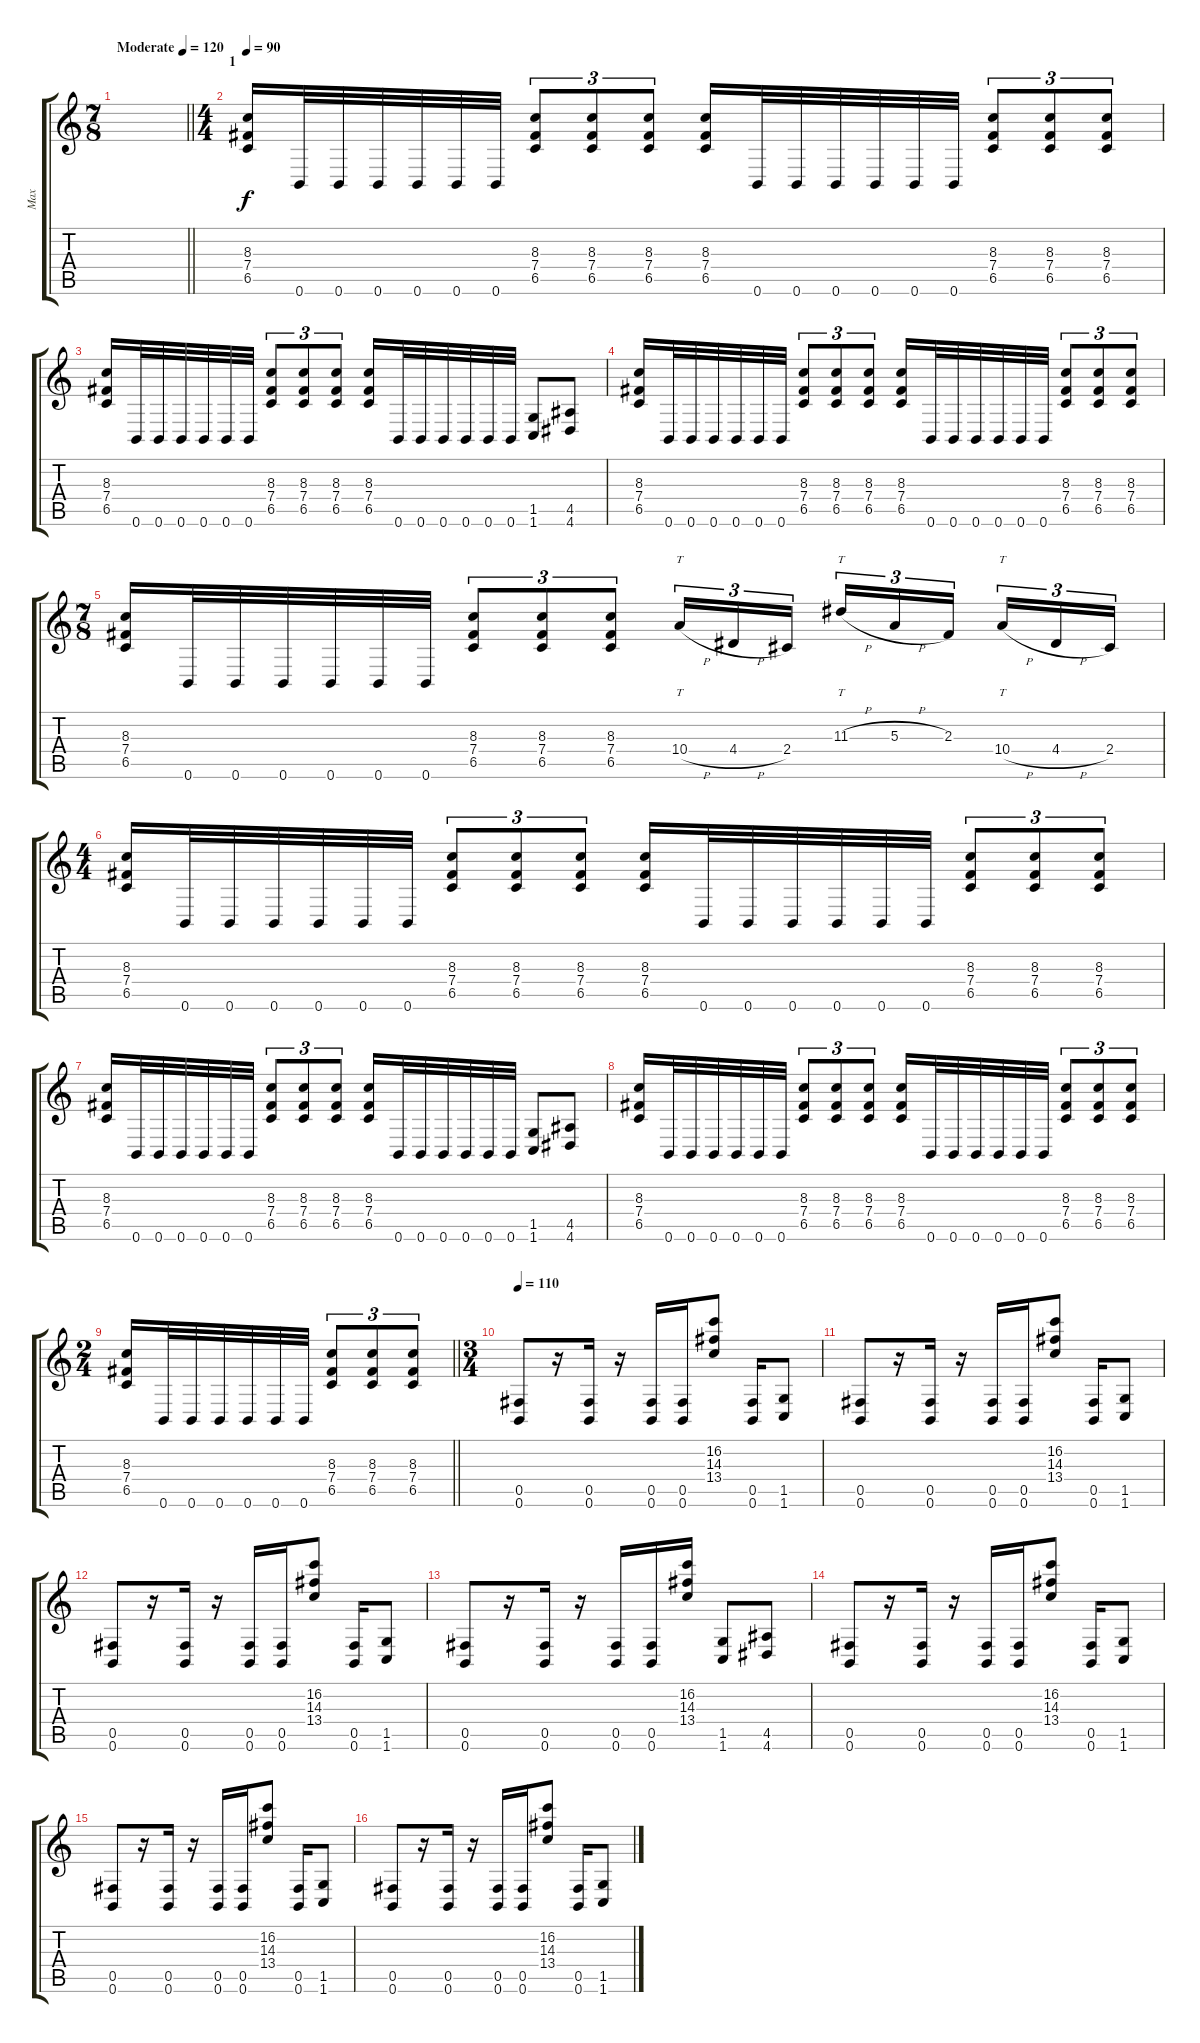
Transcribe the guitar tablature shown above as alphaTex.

\track ("Max" "Max") {instrument distortionguitar}
\staff {score tabs}
\tuning (Db4 Ab3 E3 B2 Gb2 B1) {hide}
\ts (7 8)
\tempo (120 "Moderate")
\clef g2
\barLineRight lightlight
\ks c
|
\ts (4 4)
\section ("" "1")
\tempo 90
(8.3 7.4 6.5).16 0.6.32 0.6.32 0.6.32 0.6.32 0.6.32 0.6.32 (8.3 7.4 6.5).8{tu (3 2)} (8.3 7.4 6.5).8{tu (3 2)} (8.3 7.4 6.5).8{tu (3 2)} (8.3 7.4 6.5).16 0.6.32 0.6.32 0.6.32 0.6.32 0.6.32 0.6.32 (8.3 7.4 6.5).8{tu (3 2)} (8.3 7.4 6.5).8{tu (3 2)} (8.3 7.4 6.5).8{tu (3 2)} |
(8.3 7.4 6.5).16 0.6.32 0.6.32 0.6.32 0.6.32 0.6.32 0.6.32 (8.3 7.4 6.5).8{tu (3 2)} (8.3 7.4 6.5).8{tu (3 2)} (8.3 7.4 6.5).8{tu (3 2)} (8.3 7.4 6.5).16 0.6.32 0.6.32 0.6.32 0.6.32 0.6.32 0.6.32 (1.5 1.6).8 (4.5 4.6).8 |
(8.3 7.4 6.5).16 0.6.32 0.6.32 0.6.32 0.6.32 0.6.32 0.6.32 (8.3 7.4 6.5).8{tu (3 2)} (8.3 7.4 6.5).8{tu (3 2)} (8.3 7.4 6.5).8{tu (3 2)} (8.3 7.4 6.5).16 0.6.32 0.6.32 0.6.32 0.6.32 0.6.32 0.6.32 (8.3 7.4 6.5).8{tu (3 2)} (8.3 7.4 6.5).8{tu (3 2)} (8.3 7.4 6.5).8{tu (3 2)} |
\ts (7 8)
(8.3 7.4 6.5).16 0.6.32 0.6.32 0.6.32 0.6.32 0.6.32 0.6.32 (8.3 7.4 6.5).8{tu (3 2)} (8.3 7.4 6.5).8{tu (3 2)} (8.3 7.4 6.5).8{tu (3 2)} 10.4{h}.16{tt tu (3 2)} 4.4{h}.16{tu (3 2)} 2.4.16{tu (3 2)} 11.3{h}.16{tt tu (3 2)} 5.3{h}.16{tu (3 2)} 2.3.16{tu (3 2)} 10.4{h}.16{tt tu (3 2)} 4.4{h}.16{tu (3 2)} 2.4.16{tu (3 2)} |
\ts (4 4)
(8.3 7.4 6.5).16 0.6.32 0.6.32 0.6.32 0.6.32 0.6.32 0.6.32 (8.3 7.4 6.5).8{tu (3 2)} (8.3 7.4 6.5).8{tu (3 2)} (8.3 7.4 6.5).8{tu (3 2)} (8.3 7.4 6.5).16 0.6.32 0.6.32 0.6.32 0.6.32 0.6.32 0.6.32 (8.3 7.4 6.5).8{tu (3 2)} (8.3 7.4 6.5).8{tu (3 2)} (8.3 7.4 6.5).8{tu (3 2)} |
(8.3 7.4 6.5).16 0.6.32 0.6.32 0.6.32 0.6.32 0.6.32 0.6.32 (8.3 7.4 6.5).8{tu (3 2)} (8.3 7.4 6.5).8{tu (3 2)} (8.3 7.4 6.5).8{tu (3 2)} (8.3 7.4 6.5).16 0.6.32 0.6.32 0.6.32 0.6.32 0.6.32 0.6.32 (1.5 1.6).8 (4.5 4.6).8 |
(8.3 7.4 6.5).16 0.6.32 0.6.32 0.6.32 0.6.32 0.6.32 0.6.32 (8.3 7.4 6.5).8{tu (3 2)} (8.3 7.4 6.5).8{tu (3 2)} (8.3 7.4 6.5).8{tu (3 2)} (8.3 7.4 6.5).16 0.6.32 0.6.32 0.6.32 0.6.32 0.6.32 0.6.32 (8.3 7.4 6.5).8{tu (3 2)} (8.3 7.4 6.5).8{tu (3 2)} (8.3 7.4 6.5).8{tu (3 2)} |
\ts (2 4)
\barLineRight lightlight
(8.3 7.4 6.5).16 0.6.32 0.6.32 0.6.32 0.6.32 0.6.32 0.6.32 (8.3 7.4 6.5).8{tu (3 2)} (8.3 7.4 6.5).8{tu (3 2)} (8.3 7.4 6.5).8{tu (3 2)} |
\ts (3 4)
\tempo 110
(0.5 0.6).8 r.16 (0.5 0.6).16 r.16 (0.5 0.6).16 (0.5 0.6).16 (16.2 14.3 13.4).8 (0.5 0.6).16 (1.5 1.6).8 |
(0.5 0.6).8 r.16 (0.5 0.6).16 r.16 (0.5 0.6).16 (0.5 0.6).16 (16.2 14.3 13.4).8 (0.5 0.6).16 (1.5 1.6).8 |
(0.5 0.6).8 r.16 (0.5 0.6).16 r.16 (0.5 0.6).16 (0.5 0.6).16 (16.2 14.3 13.4).8 (0.5 0.6).16 (1.5 1.6).8 |
(0.5 0.6).8 r.16 (0.5 0.6).16 r.16 (0.5 0.6).16 (0.5 0.6).16 (16.2 14.3 13.4).16 (1.5 1.6).8 (4.5 4.6).8 |
(0.5 0.6).8 r.16 (0.5 0.6).16 r.16 (0.5 0.6).16 (0.5 0.6).16 (16.2 14.3 13.4).8 (0.5 0.6).16 (1.5 1.6).8 |
(0.5 0.6).8 r.16 (0.5 0.6).16 r.16 (0.5 0.6).16 (0.5 0.6).16 (16.2 14.3 13.4).8 (0.5 0.6).16 (1.5 1.6).8 |
(0.5 0.6).8 r.16 (0.5 0.6).16 r.16 (0.5 0.6).16 (0.5 0.6).16 (16.2 14.3 13.4).8 (0.5 0.6).16 (1.5 1.6).8
